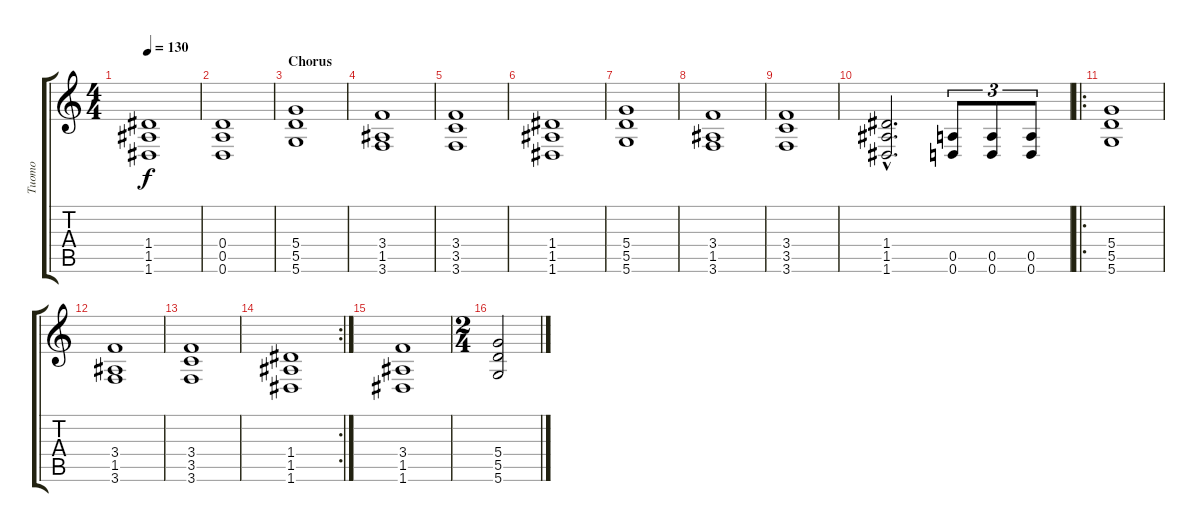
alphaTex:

\track ("Tuomo" "Tuomo") {instrument distortionguitar}
\staff {score tabs}
\tuning (E4 B3 G3 D3 A2 D2) {hide}
\ts (4 4)
\tempo 130
\clef g2
\ks c
(1.4 1.5 1.6).1{dy f} |
(0.4 0.5 0.6).1 |
\section ("" "Chorus")
(5.4 5.5 5.6).1 |
(3.4 1.5 3.6).1 |
(3.4 3.5 3.6).1 |
(1.4 1.5 1.6).1 |
(5.4 5.5 5.6).1 |
(3.4 1.5 3.6).1 |
(3.4 3.5 3.6).1 |
(1.4{hac} 1.5{hac} 1.6{hac}).2{d} (0.5 0.6).8{tu (3 2)} (0.5 0.6).8{tu (3 2)} (0.5 0.6).8{tu (3 2)} |
\ro
(5.4 5.5 5.6).1 |
(3.4 1.5 3.6).1 |
(3.4 3.5 3.6).1 |
\rc 2
(1.4 1.5 1.6).1 |
(3.4 1.5 1.6).1 |
\ts (2 4)
(5.4 5.5 5.6).2
